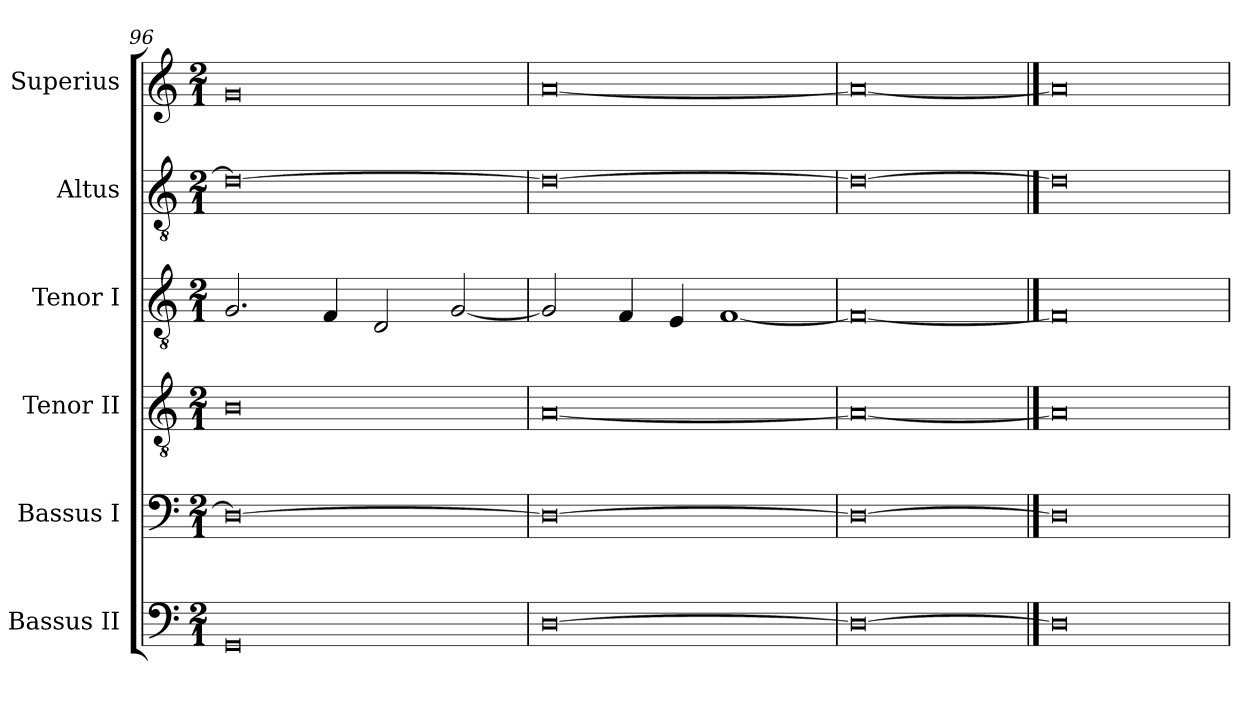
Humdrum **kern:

**kern	**kern	**kern	**kern	**kern	**kern
*part6	*part5	*part4	*part3	*part2	*part1
*staff6	*staff5	*staff4	*staff3	*staff2	*staff1
*I"Bassus II	*I"Bassus I	*I"Tenor II	*I"Tenor I	*I"Altus	*I"Superius
*I'B. II	*I'B. I	*I'T. II	*I'T. I	*I'A	*I'S
*clefF4	*clefF4	*clefGv2	*clefGv2	*clefGv2	*clefG2
*k[]	*k[]	*k[]	*k[]	*k[]	*k[]
*C:	*C:	*C:	*C:	*C:	*C:
*M2/1	*M2/1	*M2/1	*M2/1	*M2/1	*M2/1
=96	=96	=96	=96	=96	=96
0GG	0D_	0B	2.G	0d_	0g
.	.	.	4F	.	.
.	.	.	2D	.	.
.	.	.	[2G	.	.
=97	=97	=97	=97	=97	=97
[0D	0D_	[0A	2G]	0d_	[0a
.	.	.	4F	.	.
.	.	.	4E	.	.
.	.	.	[1F	.	.
=98	=98	=98	=98	=98	=98
0D_	0D_	0A_	0F_	0d_	0a_
==99	==99	==99	==99	==99	==99
0D]	0D]	0A]	0F]	0d]	0a]
=	=	=	=	=	=
*-	*-	*-	*-	*-	*-
